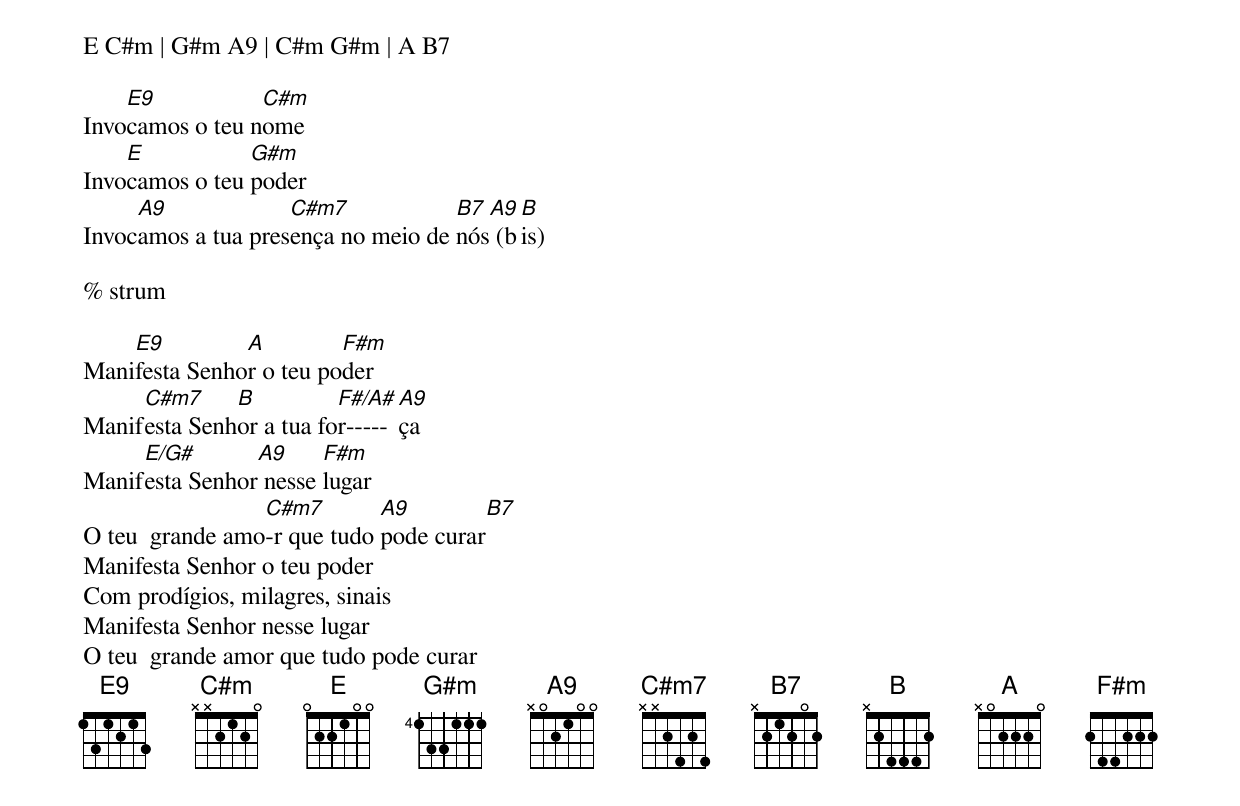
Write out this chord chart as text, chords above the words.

E C#m | G#m A9 | C#m G#m | A B7

    E9           C#m
Invocamos o teu nome
    E           G#m
Invocamos o teu poder
     A9             C#m7            B7 A9 B
Invocamos a tua presença no meio de nós (bis)

% strum

    E9         A         F#m
Manifesta Senhor o teu poder
     C#m7     B          F#/A# A9
Manifesta Senhor a tua for-----ça
     E/G#       A9     F#m
Manifesta Senhor nesse lugar
                 C#m7        A9        B7
O teu  grande amo-r que tudo pode curar
Manifesta Senhor o teu poder
Com prodígios, milagres, sinais
Manifesta Senhor nesse lugar
O teu  grande amor que tudo pode curar
